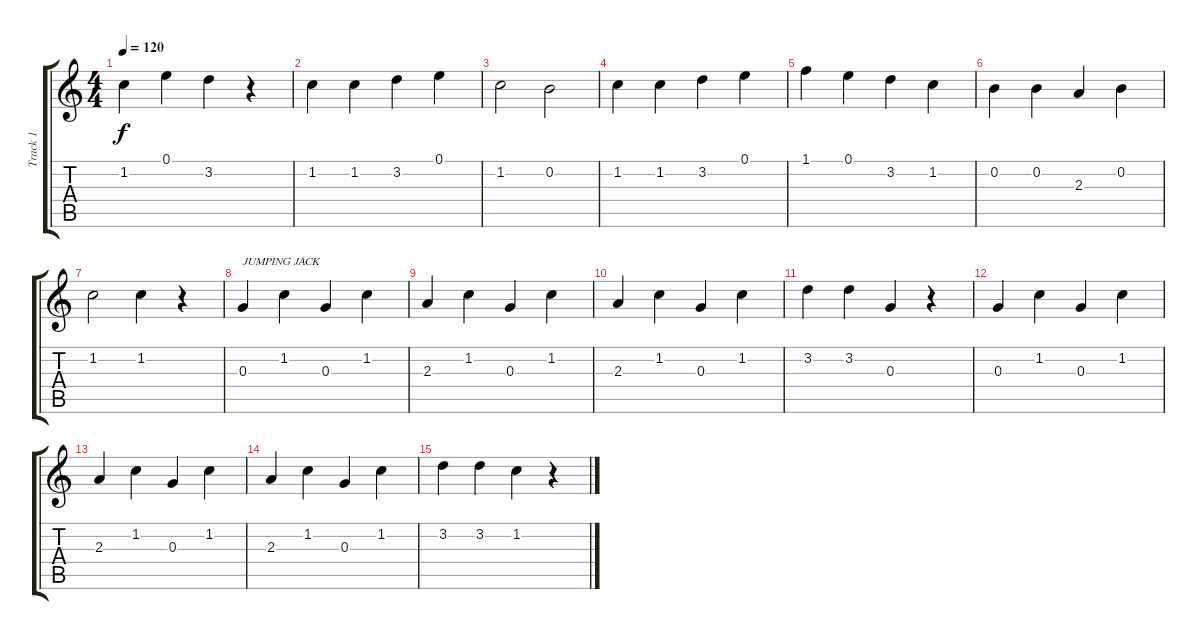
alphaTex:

\track ("Track 1" "Track 1") {instrument acousticguitarnylon}
\staff {score tabs}
\tuning (E4 B3 G3 D3 A2 E2) {hide}
\ts (4 4)
\tempo 120
\clef g2
\ks c
1.2.4{dy f} 0.1.4 3.2.4 r.4 |
1.2.4 1.2.4 3.2.4 0.1.4 |
1.2.2 0.2.2 |
1.2.4 1.2.4 3.2.4 0.1.4 |
1.1.4 0.1.4 3.2.4 1.2.4 |
0.2.4 0.2.4 2.3.4 0.2.4 |
1.2.2 1.2.4 r.4 |
0.3.4{txt "JUMPING JACK"} 1.2.4 0.3.4 1.2.4 |
2.3.4 1.2.4 0.3.4 1.2.4 |
2.3.4 1.2.4 0.3.4 1.2.4 |
3.2.4 3.2.4 0.3.4 r.4 |
0.3.4 1.2.4 0.3.4 1.2.4 |
2.3.4 1.2.4 0.3.4 1.2.4 |
2.3.4 1.2.4 0.3.4 1.2.4 |
3.2.4 3.2.4 1.2.4 r.4
